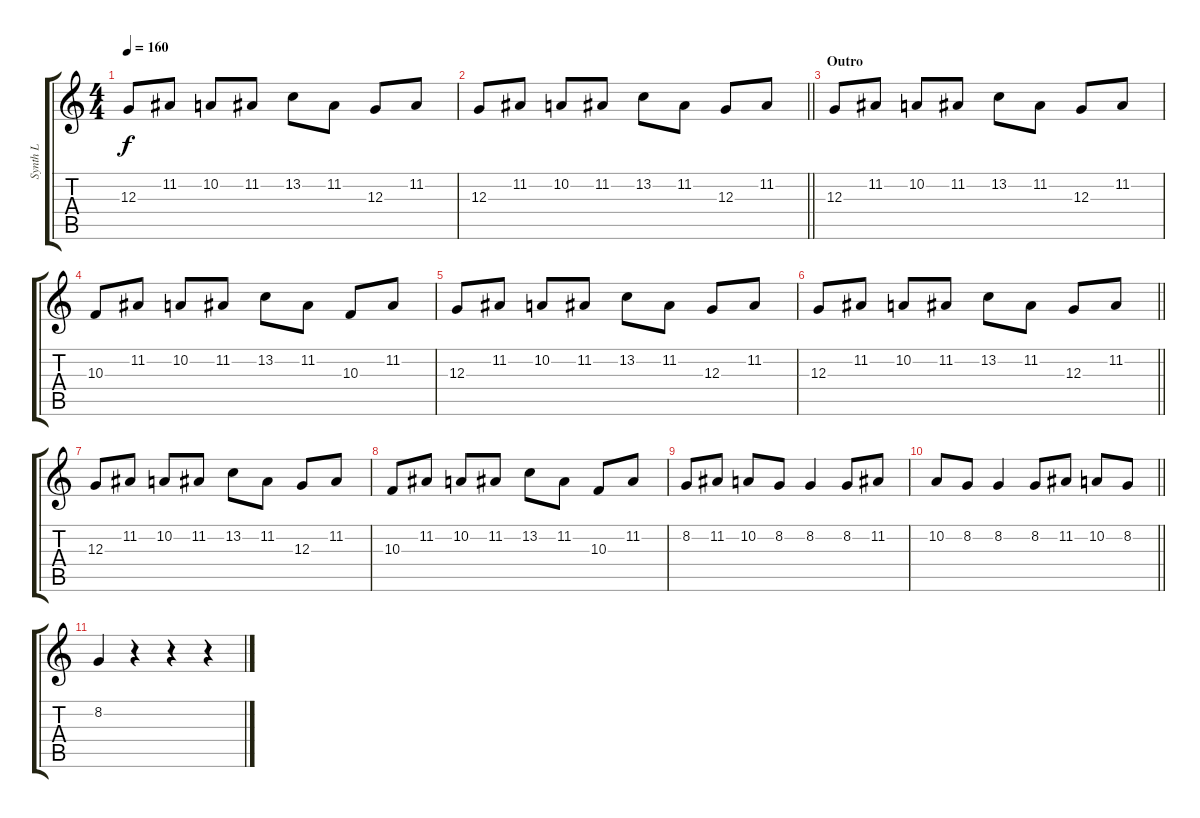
\track ("Synth L" "Synth L") {instrument orchestralharp}
\staff {score tabs}
\tuning (E4 B3 G3 D3 A2 E2) {hide}
\ts (4 4)
\tempo 160
\clef g2
\ks c
12.3.8{dy f} 11.2.8 10.2.8 11.2.8 13.2.8 11.2.8 12.3.8 11.2.8 |
\barLineRight lightlight
12.3.8 11.2.8 10.2.8 11.2.8 13.2.8 11.2.8 12.3.8 11.2.8 |
\section ("" "Outro")
12.3.8 11.2.8 10.2.8 11.2.8 13.2.8 11.2.8 12.3.8 11.2.8 |
10.3.8 11.2.8 10.2.8 11.2.8 13.2.8 11.2.8 10.3.8 11.2.8 |
12.3.8 11.2.8 10.2.8 11.2.8 13.2.8 11.2.8 12.3.8 11.2.8 |
\barLineRight lightlight
12.3.8 11.2.8 10.2.8 11.2.8 13.2.8 11.2.8 12.3.8 11.2.8 |
12.3.8 11.2.8 10.2.8 11.2.8 13.2.8 11.2.8 12.3.8 11.2.8 |
10.3.8 11.2.8 10.2.8 11.2.8 13.2.8 11.2.8 10.3.8 11.2.8 |
8.2.8 11.2.8 10.2.8 8.2.8 8.2.4 8.2.8 11.2.8 |
\barLineRight lightlight
10.2.8 8.2.8 8.2.4 8.2.8 11.2.8 10.2.8 8.2.8 |
8.2.4 r.4 r.4 r.4
